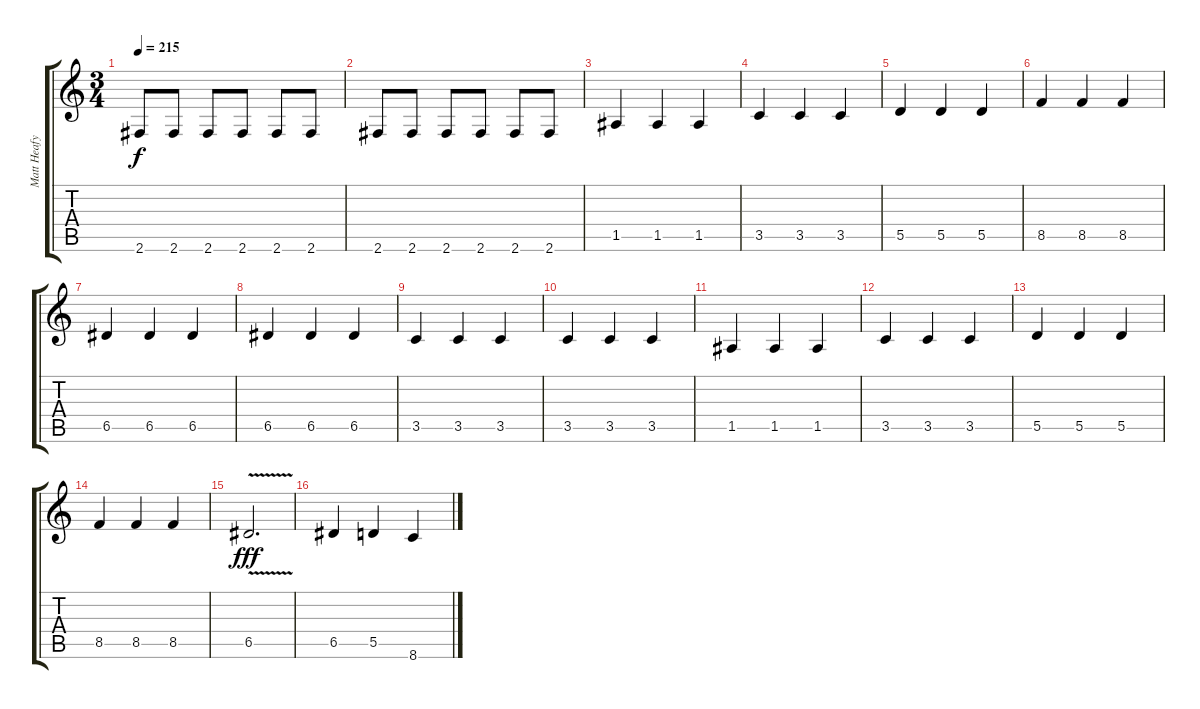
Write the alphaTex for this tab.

\track ("Matt Heafy (Trivium)" "Matt Heafy") {instrument distortionguitar}
\staff {score tabs}
\tuning (E4 B3 G3 D3 A2 E2) {hide}
\ts (3 4)
\tempo 215
\clef g2
\ks c
2.6.8{dy f} 2.6.8 2.6.8 2.6.8 2.6.8 2.6.8 |
2.6.8 2.6.8 2.6.8 2.6.8 2.6.8 2.6.8 |
1.5.4 1.5.4 1.5.4 |
3.5.4 3.5.4 3.5.4 |
5.5.4 5.5.4 5.5.4 |
8.5.4 8.5.4 8.5.4 |
6.5.4 6.5.4 6.5.4 |
6.5.4 6.5.4 6.5.4 |
3.5.4 3.5.4 3.5.4 |
3.5.4 3.5.4 3.5.4 |
1.5.4 1.5.4 1.5.4 |
3.5.4 3.5.4 3.5.4 |
5.5.4 5.5.4 5.5.4 |
8.5.4 8.5.4 8.5.4 |
6.5{v}.2{d dy fff} |
6.5.4 5.5.4 8.6.4
